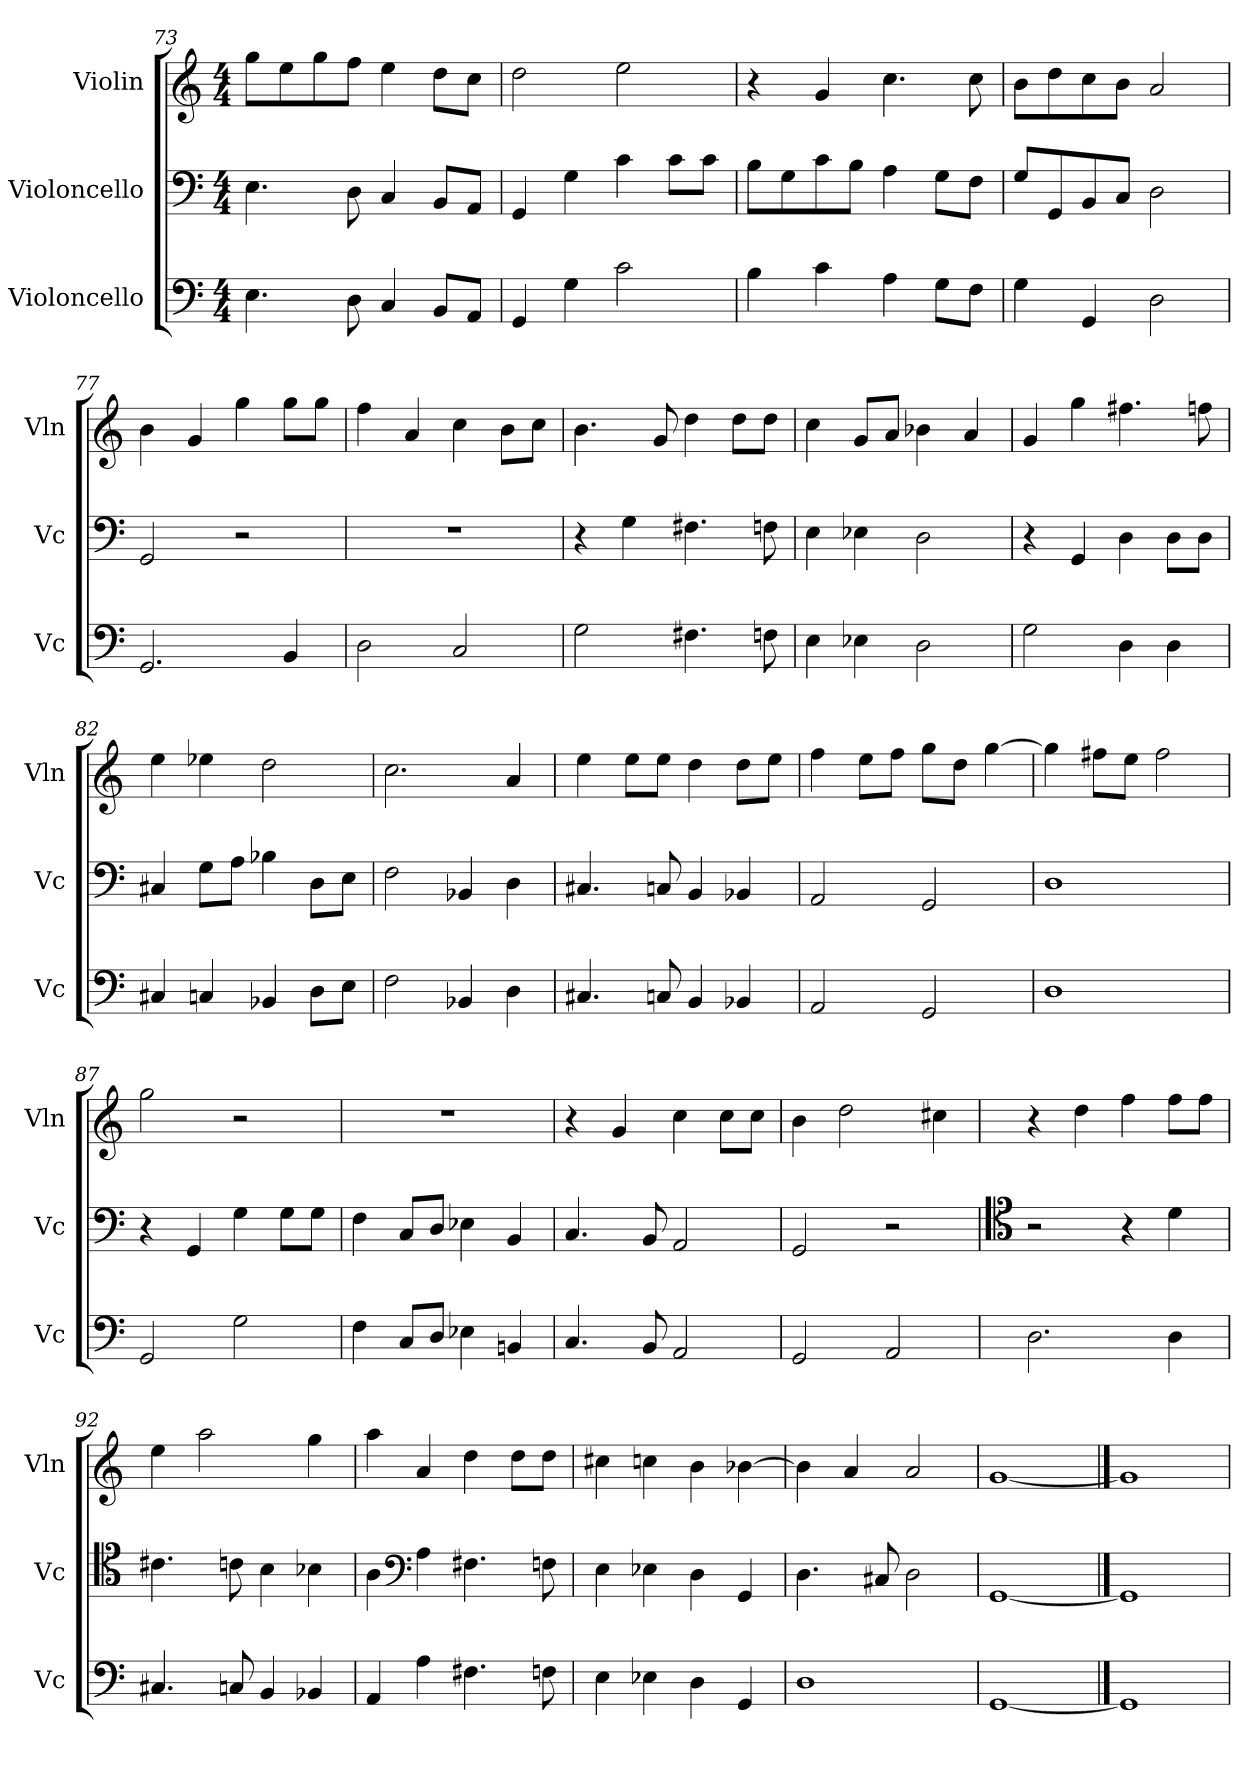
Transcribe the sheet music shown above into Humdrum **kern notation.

**kern	**kern	**kern
*part3	*part2	*part1
*staff3	*staff2	*staff1
*I"Violoncello	*I"Violoncello	*I"Violin
*I'Vc	*I'Vc	*I'Vln
*clefF4	*clefF4	*clefG2
*k[]	*k[]	*k[]
*M4/4	*M4/4	*M4/4
=73	=73	=73
4.E\	4.E\	8gg\L
.	.	8ee\
.	.	8gg\
8D\	8D\	8ff\J
4C/	4C/	4ee\
8BB/L	8BB/L	8dd\L
8AA/J	8AA/J	8cc\J
=74	=74	=74
4GG/	4GG/	2dd\
4G\	4G\	.
2c\	4c\	2ee\
.	8c\L	.
.	8c\J	.
=75	=75	=75
4B\	8B\L	4r
.	8G\	.
4c\	8c\	4g/
.	8B\J	.
4A\	4A\	4.cc\
8G\L	8G\L	.
8F\J	8F\J	8cc\
=76	=76	=76
4G\	8G/L	8b\L
.	8GG/	8dd\
4GG/	8BB/	8cc\
.	8C/J	8b\J
2D\	2D\	2a/
=77	=77	=77
2.GG/	2GG/	4b\
.	.	4g/
.	2r	4gg\
4BB/	.	8gg\L
.	.	8gg\J
=78	=78	=78
2D\	1r	4ff\
.	.	4a/
2C/	.	4cc\
.	.	8b\L
.	.	8cc\J
=79	=79	=79
2G\	4r	4.b\
.	4G\	.
.	.	8g/
4.F#X\	4.F#X\	4dd\
.	.	8dd\L
8Fn\	8Fn\	8dd\J
=80	=80	=80
4E\	4E\	4cc\
4E-X\	4E-X\	8g/L
.	.	8a/J
2D\	2D\	4b-X\
.	.	4a/
=81	=81	=81
2G\	4r	4g/
.	4GG/	4gg\
4D\	4D\	4.ff#X\
4D\	8D\L	.
.	8D\J	8ffn\
=82	=82	=82
4C#X/	4C#X/	4ee\
4Cn/	8G\L	4ee-X\
.	8A\J	.
4BB-X/	4B-X\	2dd\
8D\L	8D\L	.
8E\J	8E\J	.
=83	=83	=83
2F\	2F\	2.cc\
4BB-X/	4BB-X/	.
4D\	4D\	4a/
=84	=84	=84
4.C#X/	4.C#X/	4ee\
.	.	8ee\L
8Cn/	8Cn/	8ee\J
4BB/	4BB/	4dd\
4BB-X/	4BB-X/	8dd\L
.	.	8ee\J
=85	=85	=85
2AA/	2AA/	4ff\
.	.	8ee\L
.	.	8ff\J
2GG/	2GG/	8gg\L
.	.	8dd\J
.	.	[4gg\
=86	=86	=86
1D	1D	4gg\]
.	.	8ff#X\L
.	.	8ee\J
.	.	2ff#\
=87	=87	=87
2GG/	4r	2gg\
.	4GG/	.
2G\	4G\	2r
.	8G\L	.
.	8G\J	.
=88	=88	=88
4F\	4F\	1r
8C/L	8C/L	.
8D/J	8D/J	.
4E-X\	4E-X\	.
4BBn/	4BB/	.
=89	=89	=89
4.C/	4.C/	4r
.	.	4g/
8BB/	8BB/	.
2AA/	2AA/	4cc\
.	.	8cc\L
.	.	8cc\J
=90	=90	=90
2GG/	2GG/	4b\
.	.	2dd\
2AA/	2r	.
.	.	4cc#X\
=91	=91	=91
*	*clefC4	*
2.D\	2r	4r
.	.	4dd\
.	4r	4ff\
4D\	4d\	8ff\L
.	.	8ff\J
=92	=92	=92
4.C#X/	4.c#X\	4ee\
.	.	2aa\
8Cn/	8cn\	.
4BB/	4B\	.
4BB-X/	4B-X\	4gg\
=93	=93	=93
4AA/	4A\	4aa\
*	*clefF4	*
4A\	4A\	4a/
4.F#X\	4.F#X\	4dd\
.	.	8dd\L
8Fn\	8Fn\	8dd\J
=94	=94	=94
4E\	4E\	4cc#X\
4E-X\	4E-X\	4ccn\
4D\	4D\	4b\
4GG/	4GG/	[4b-X\
=95	=95	=95
1D	4.D\	4b-\]
.	.	4a/
.	8C#X/	.
.	2D\	2a/
=96	=96	=96
[1GG	[1GG	[1g
==97	==97	==97
1GG]	1GG]	1g]
=	=	=
*-	*-	*-
